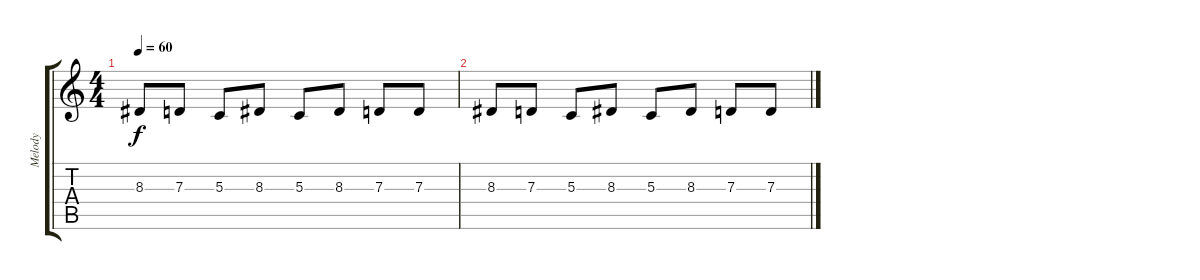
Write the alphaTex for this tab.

\track ("Melody" "Melody") {instrument clavinet}
\staff {score tabs}
\tuning (E4 B3 G3 D3 A2 E2) {hide}
\ts (4 4)
\tempo 60
\clef g2
\ks c
8.3.8{dy f} 7.3.8 5.3.8 8.3.8 5.3.8 8.3.8 7.3.8 7.3.8 |
8.3.8 7.3.8 5.3.8 8.3.8 5.3.8 8.3.8 7.3.8 7.3.8
